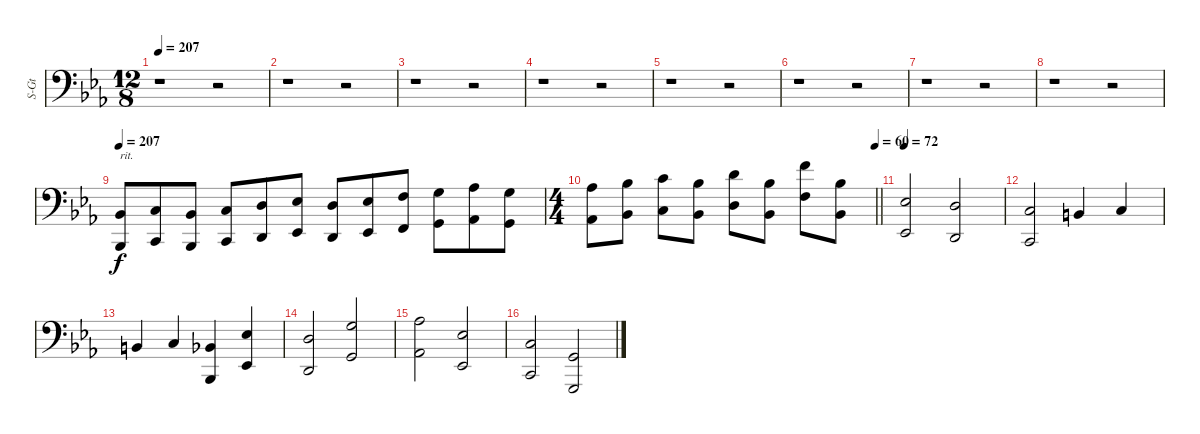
\bracketExtendMode groupsimilarinstruments
\otherSystemsTrackNameOrientation horizontal
\track ("Piano (LH) (Print)" "S-Gt") {mute instrument brightacousticpiano}
\staff {score}
\tuning (F2 C2 F1 C1 F0 C0)
\displaytranspose 12
\ts (12 8)
\tempo 207
\clef f4
\ks eb
r.1{dy f beam Down} r.2{beam Down} |
r.1{beam Down} r.2{beam Down} |
r.1{beam Down} r.2{beam Down} |
r.1{beam Down} r.2{beam Down} |
r.1{beam Down} r.2{beam Down} |
r.1{beam Down} r.2{beam Down} |
r.1{beam Down} r.2{beam Down} |
r.1{beam Down} r.2{beam Down} |
\tempo 207
(5.3{acc b} 5.5{acc b}).8{txt "rit." beam Up} (0.2{acc forcenatural} 0.4{acc forcenatural}).8{beam Up} (5.3{acc b} 5.5{acc b}).8{beam Up} (0.2{acc forcenatural} 0.4{acc forcenatural}).8{beam Up} (2.2{acc forcenatural} 2.4{acc forcenatural}).8{beam Up} (3.2{acc b} 3.4{acc b}).8{beam Up} (2.2{acc forcenatural} 2.4{acc forcenatural}).8{beam Up} (3.2{acc b} 3.4{acc b}).8{beam Up} (0.1{acc forcenatural} 0.3{acc forcenatural}).8{beam Up} (2.1{acc forcenatural} 2.3{acc forcenatural}).8{beam Down} (3.1{acc b} 3.3{acc b}).8{beam Down} (2.1{acc forcenatural} 2.3{acc forcenatural}).8{beam Down} |
\ts (4 4)
\tempo (60 1)
\barLineRight lightlight
(3.1{acc b} 3.3{acc b}).8{beam Down} (5.1{acc b} 5.3{acc b}).8{beam Down} (7.1{acc forcenatural} 7.3{acc forcenatural}).8{beam Down} (5.1{acc b} 5.3{acc b}).8{beam Down} (9.1{acc forcenatural} 9.3{acc forcenatural}).8{beam Down} (5.1{acc b} 5.3{acc b}).8{beam Down} (12.1{acc forcenatural} 12.3{acc forcenatural}).8{beam Down} (5.1{acc b} 5.3{acc b}).8{beam Down} |
\tempo 72
(3.2{acc b} 3.4{acc b}).2{beam Up} (2.2{acc forcenatural} 2.4{acc forcenatural}).2{beam Up} |
(0.2{acc forcenatural} 0.4{acc forcenatural}).2{beam Up} 6.3{acc forcenatural}.4{beam Up} 0.2{acc forcenatural}.4{beam Up} |
6.3{acc forcenatural}.4{beam Up} 0.2{acc forcenatural}.4{beam Up} (5.3{acc b} 5.5{acc b}).4{beam Up} (3.2{acc b} 3.4{acc b}).4{beam Up} |
(2.2{acc forcenatural} 2.4{acc forcenatural}).2{beam Up} (2.1{acc forcenatural} 2.3{acc forcenatural}).2{beam Up} |
(3.1{acc b} 3.3{acc b}).2{beam Down} (3.2{acc b} 3.4{acc b}).2{beam Up} |
(0.2{acc forcenatural} 0.4{acc forcenatural}).2{beam Up} (2.3{acc forcenatural} 2.5{acc forcenatural}).2{beam Up}
